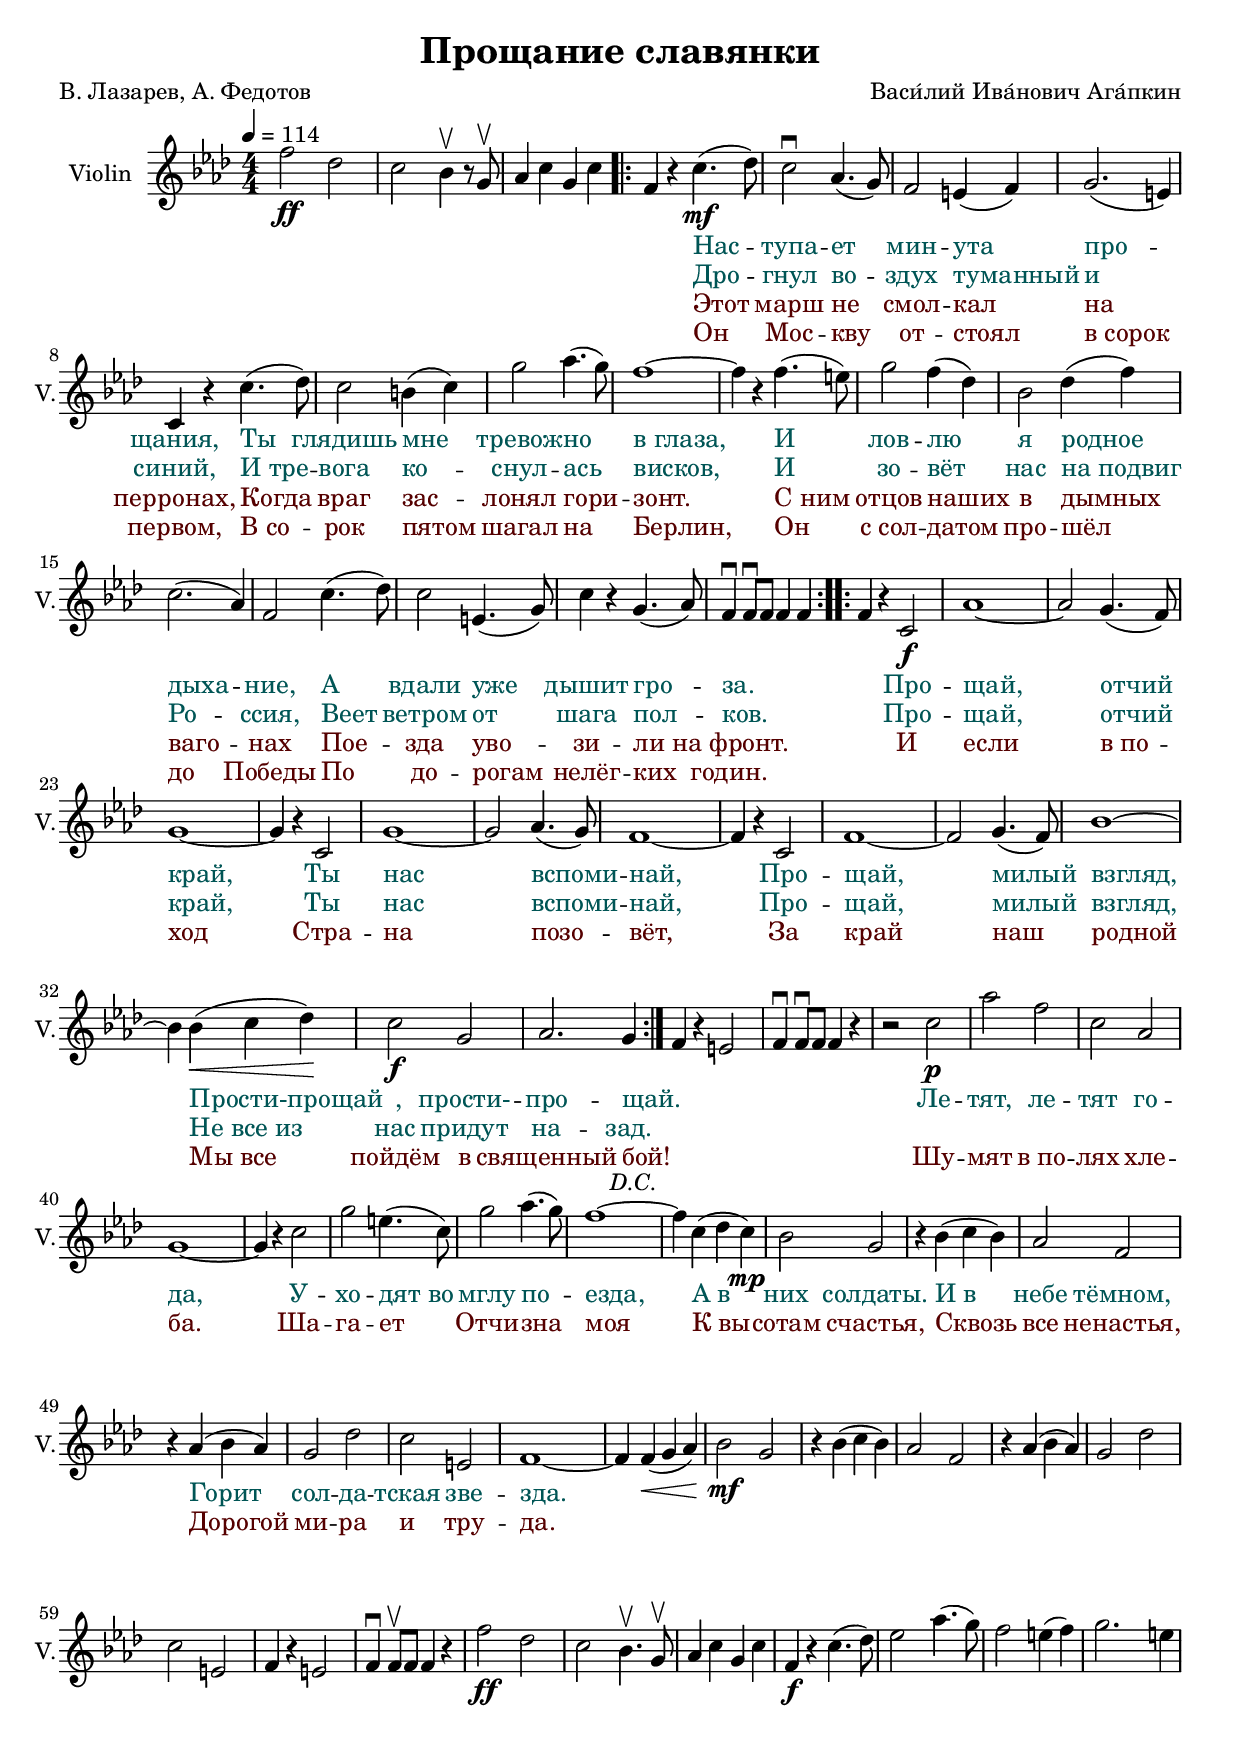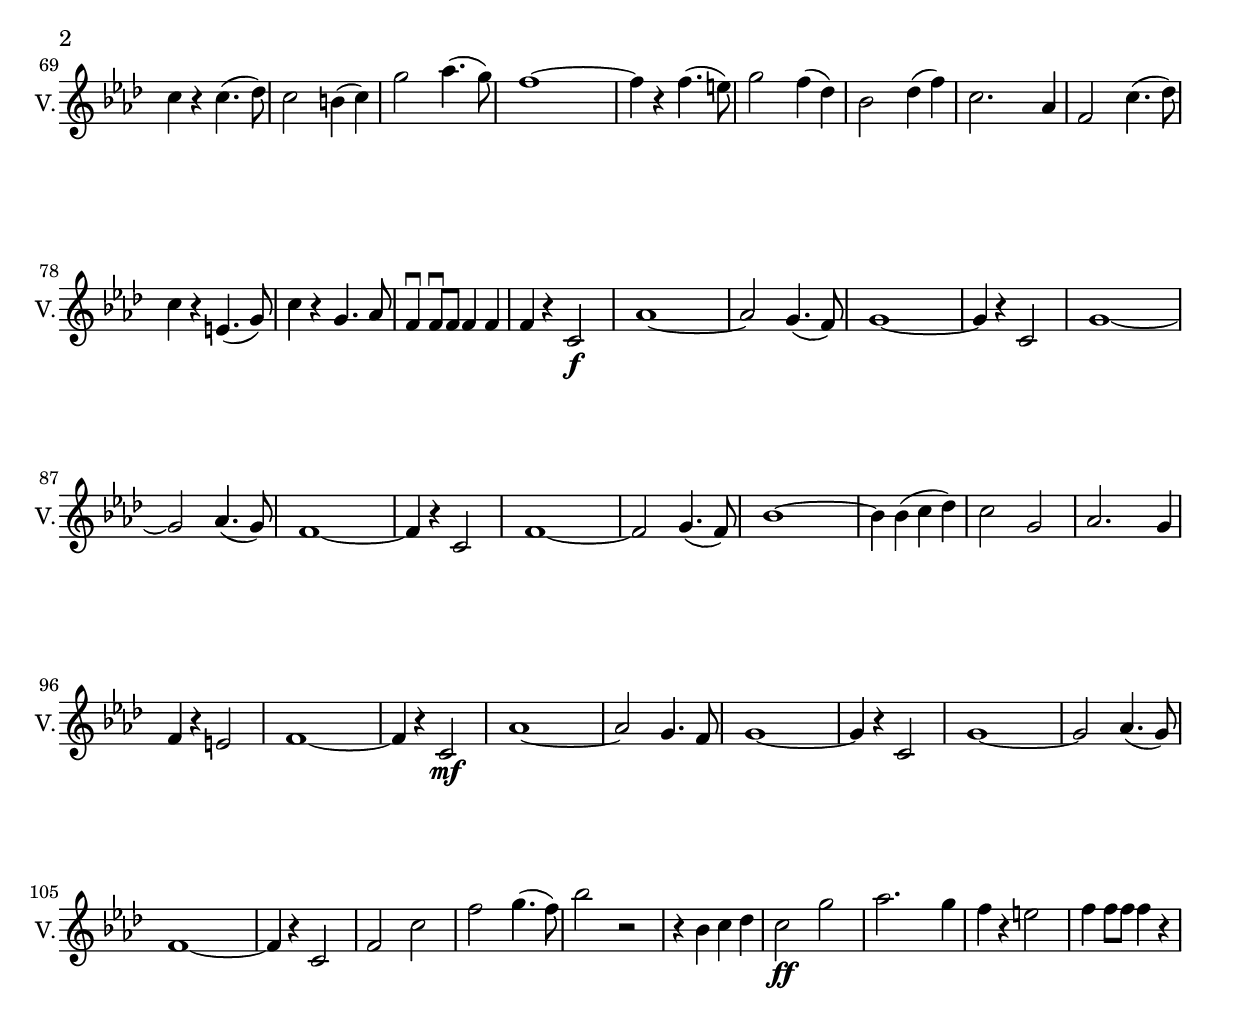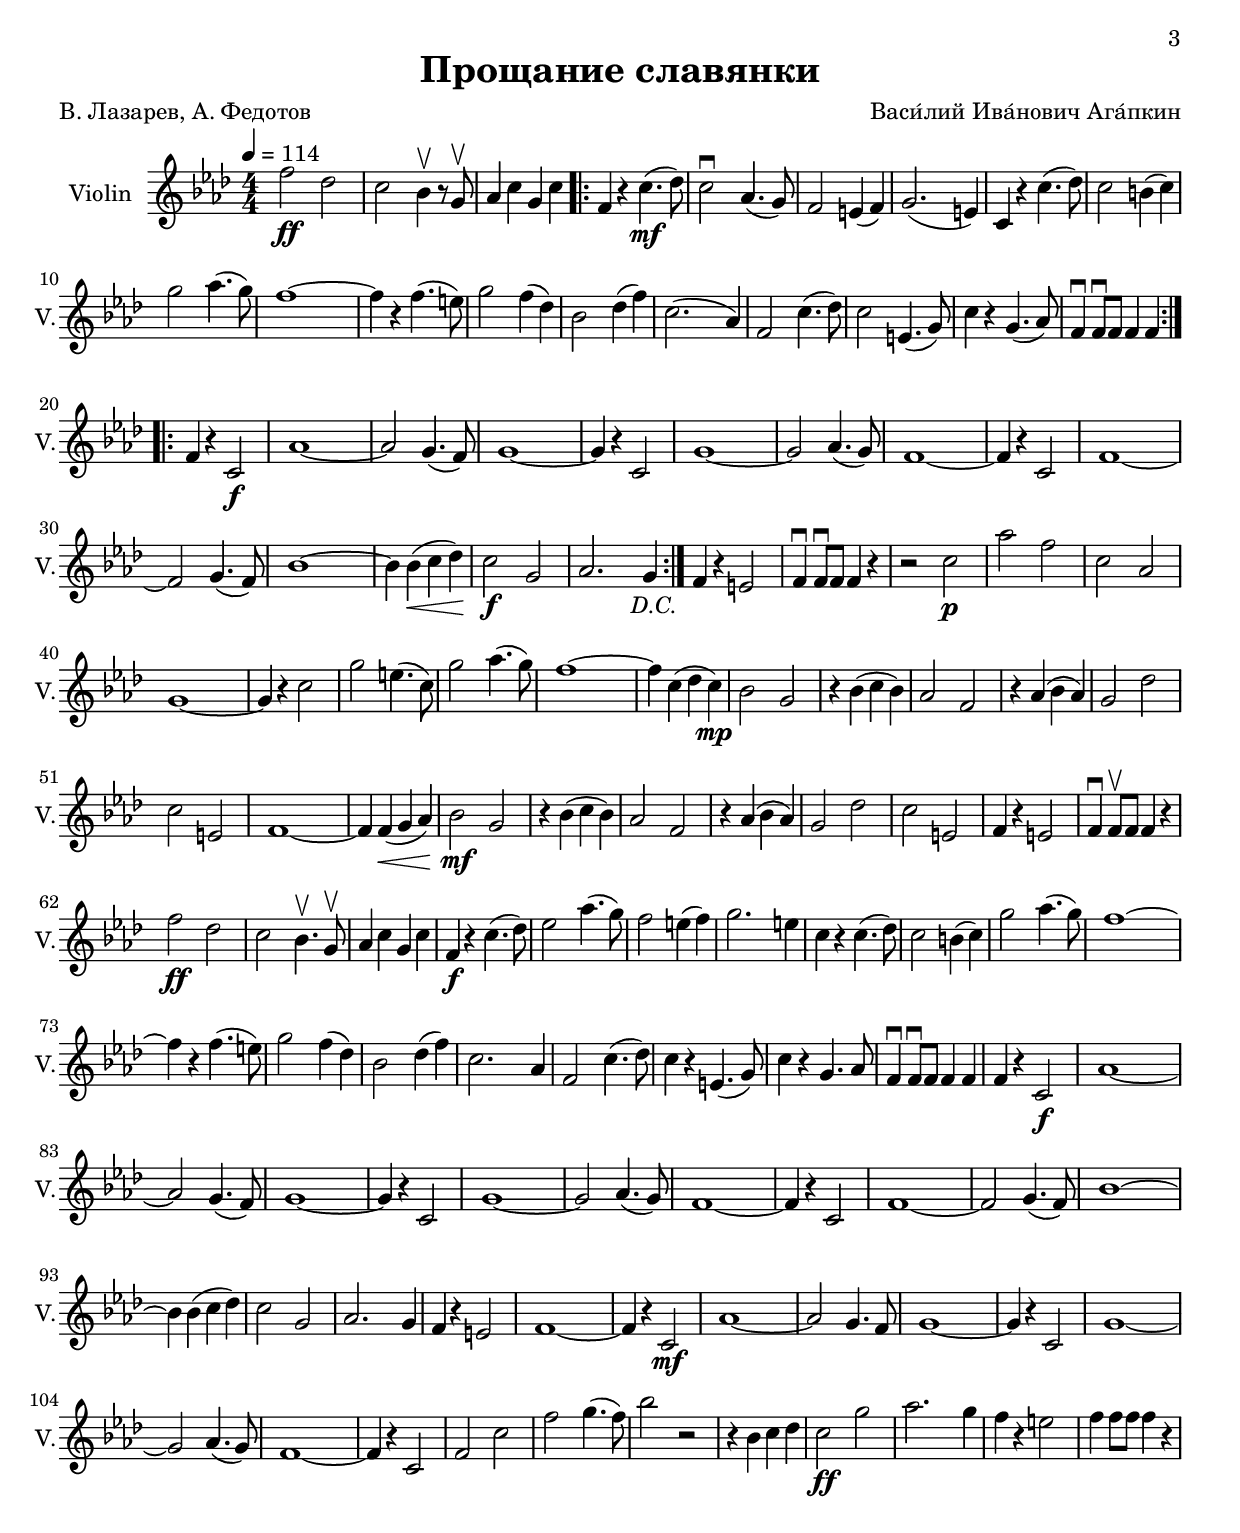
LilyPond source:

\version "2.24.0"
\language "english"
\header {
	title = "Прощание славянки"
	composer = "Васи́лий Ива́нович Ага́пкин"
	poet = "В. Лазарев, А. Федотов"
}

violin = \fixed c' {
	\tempo 4 = 114
	\numericTimeSignature
	\time 4/4
	\override Accidental.hide-tied-accidental-after-break = ##t
	\key f \minor
	\clef treble

	\repeat segno 2 {
	f'2\ff df'       | c'2 bf4\upbow r8 g8\upbow | af4 c' g c' |
	\repeat volta 2 {
	 f   r c'4.(\mf df'8) |
	c'2\downbow af4.( g8) | f2  e4( f)    | g2.(      e4)| c  r c'4.( df'8) |
	c'2 b4(   c') | g'2 af'4.(g'8)| f'1~        | f'4 r f'4.( e'8)  |
	g'2 f'4( df') | bf2   df'4(f')| c'2.(   af4)| f2    c'4.( df'8) |
	c'2 e4.(  g8) | c'4 r g4.(af8)| f4\downbow 8\downbow 8 4 4  |
	}
	 \repeat volta 2 {
	                 4 r4     c2\f  | af1~        | 2      g4.(   f8) |
	g1~            | 4 r4     c2    | g1~         | 2     af4.(   g8) |
	f1~            | 4 r4     c2    | f1~         | 2      g4.(   f8) |
	bf1~           | 4  4(\<   c' df')\!  | c'2\f    g2   | af2.       g4     |
	}}
	f4 r e2        | f4\downbow 8\downbow 8 4 r4    | r2     c'2\p| af'    f'         |
	c'     af      | g1~            | 4 r4   c'2  | g'2   e'4.(   c'8)|
	g'2 af'4.( g'8)| f'1~           | 4 c'(df' c')\mp| bf2    g2         |
	r4   bf( c' bf)| af2    f       | r4 af(bf af)| g2     df'        |
	c'     e       | f1~            | 4  4(\< g af) | bf2\mf\!    g          |
	r4   bf( c' bf)| af2    f       | r4 af(bf af)| g2     df'        |
	c'     e       | f4  r e2       | f4\downbow 8\upbow 8 4 r4 | f'2\ff    df'     |
	c'     bf4.\upbow g8\upbow
	               | af4  c' g   c' | f\f  r c'4.(df'8)| ef'2 af'4.(g'8)|
	f'2 e'4( f')   | g'2.      e'4  | c' r c'4.(df'8)| c'2  b4( c')|
	g'2    af'4.( g'8)|

	f'1~           | f'4 r f'4.( e'8)  |
	g'2   f'4( df')| bf2   df'4(f')| c'2.    af4 | f2    c'4.( df'8) |
	c'4 r4 e4.( g8)| c'4 r  g4. af8| f4\downbow 8\downbow 8 4 4  |
	4 r4     c2\f  | af1~        | 2      g4.(   f8) |
	g1~            | 4 r4     c2    | g1~          | 2     af4.(   g8) |
	f1~            | 4 r4     c2    | f1~          | 2      g4.(   f8) |
	bf1~           | 4  4(  c' df') | c'2    g2    | af2.       g4     |
	f4 r e2        | f1~            | 4  r4 c2\mf  | af1~              |
	2   g4.   f8   | g1~            | 4  r4 c2     | g1~               |
	g2  af4.( g8)  | f1~            | 4  r4 c2     | f      c'         |
	f'  g'4.( f'8) | bf'2   r2      | r4 bf4 c' df'| c'2\ff g'         |
	af'2.   g'4    | f'4 r  e'2     | f'4 8 8 4 r4 |
}

lyrics_lazarev = \lyricmode {
	\override LyricText.color = "#005555"
	_ _ _ _ _ _ _ _ _
	<<
	{ _ Нас --
	тупа -- ет мин -- ута про -- щания,
	Ты глядишь мне тревож -- но в_глаза,
	И лов -- лю я родное дыха -- ние,
	А вдали уже дышит гро -- за.
	\repeat unfold 4 { \skip 1 }
	_ Про -- щай, отчий край,
	Ты нас вспоми -- най,
	Про -- щай, милый взгляд,
	Прости-прощай _, прости- -- про -- щай. }
	\new Lyrics = "lazarev2" \with { alignBelowContext = "lazarev" } {
		\override LyricText.color = "#005555"
		\set associatedVoice = "violin"
		_ Дро -- гнул во -- здух туманный и синий,
		И_тре -- вога ко -- снул -- ась висков,
		И зо -- вёт нас на_подвиг Ро -- ссия,
		Веет ветром от шага пол -- ков.
		\repeat unfold 4 { \skip 1 }
		_ Про -- щай, отчий край,
		Ты нас вспоми -- най,
		Про -- щай, милый взгляд,
		Не_все_из нас придут на -- зад.
	}
	>>
	\repeat unfold 2 { \skip 2 }
	_ _ _ _
	Ле -- тят, ле -- тят го -- да,
	У -- хо -- дят_во мглу по -- езда,
	А_в них солдаты.
	И_в небе тёмном,
	Горит сол -- да -- тская зве -- зда.
}
lyrics_fedotov = \lyricmode {
	\override LyricText.color = "#550000"
	_ _ _ _ _ _ _ _ _
	<<
	{ _ Этот
	марш не смол -- кал на перронах,
	Когда враг зас -- лонял гори -- зонт.
	С_ним отцов наших в дымных ваго -- нах
	Пое -- зда уво -- зи -- ли_на_фронт.
	\repeat unfold 2 { \skip 1 }
	}
	\new Lyrics {
		\override LyricText.color = "#550000"
		\set associatedVoice = "violin"
		_ Он Мос -- кву от -- стоял в_сорок первом,
		В_со -- рок пятом шагал на Берлин,
		Он c_сол -- датом про -- шёл до Победы
		По до -- рогам нелёг -- ких годин.
		\repeat unfold 2 { \skip 1 }
	}
	>>
	_ И если в_по -- ход
	Стра -- на позо -- вёт,
	За край наш родной
	Мы_все пойдём в священный бой!
	\repeat unfold 2 { \skip 2 }
	_ _ _ _
	Шу -- мят в_по -- лях хле -- ба.
	Ша -- га -- ет Отчи -- зна моя
	К_вы -- сотам счастья,
	Сквозь все ненастья,
	Дорогой ми -- ра и тру -- да.
}

\bookpart { \score {
	\midi {
		\context {
			\Score
			midiChannelMapping = #'instrument
		}
	}
	\layout {
		\context {
			\Score
			proportionalNotationDuration = #(ly:make-moment 1/2)
			\override SpacingSpanner.uniform-stretching = ##t
			\override SpacingSpanner.strict-grace-spacing = ##t
		}
	}
	<<
	\new Staff \with {
		instrumentName = "Violin"
		shortInstrumentName = "V."
		midiInstrument = "violin"
	}
		<<
		\new Voice = "violin" {
			\violin
		}
		>>
	\new Lyrics = "lazarev" \lyricsto "violin" {
		<<
		\lyrics_lazarev
		>>
	}
	\new Lyrics = "fedotov" \lyricsto "violin" {
		<<
		\lyrics_fedotov
		>>
	}
	>>
}}
\bookpart { \score {
	\midi {
		\context {
			\Score
			midiChannelMapping = #'instrument
		}
	}
	\layout {
		\context {
			\Score
			proportionalNotationDuration = #(ly:make-moment 1/2)
			\override SpacingSpanner.uniform-stretching = ##t
			\override SpacingSpanner.strict-grace-spacing = ##t
		}
	}
	<<
	\new Staff \with {
		instrumentName = "Violin"
		shortInstrumentName = "V."
		midiInstrument = "violin"
	}
		<<
		\new Voice = "violin" {
			\violin
		}
		>>
	>>
}}
